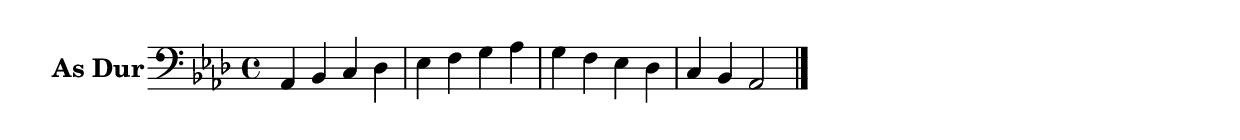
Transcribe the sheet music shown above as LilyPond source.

\version "2.18.2"

\score {
  \new Staff = "cello"
    \with { instrumentName = \markup { \bold \large { "As Dur" }}}
    \transpose c as, {
      \relative c {
        \clef bass
        \key c \major
        \time 4/4

        c4 d e f |
        g a b c  |
        b a g f  |
        e d c2 \bar "|."

      }
    }
  \layout {}
}
